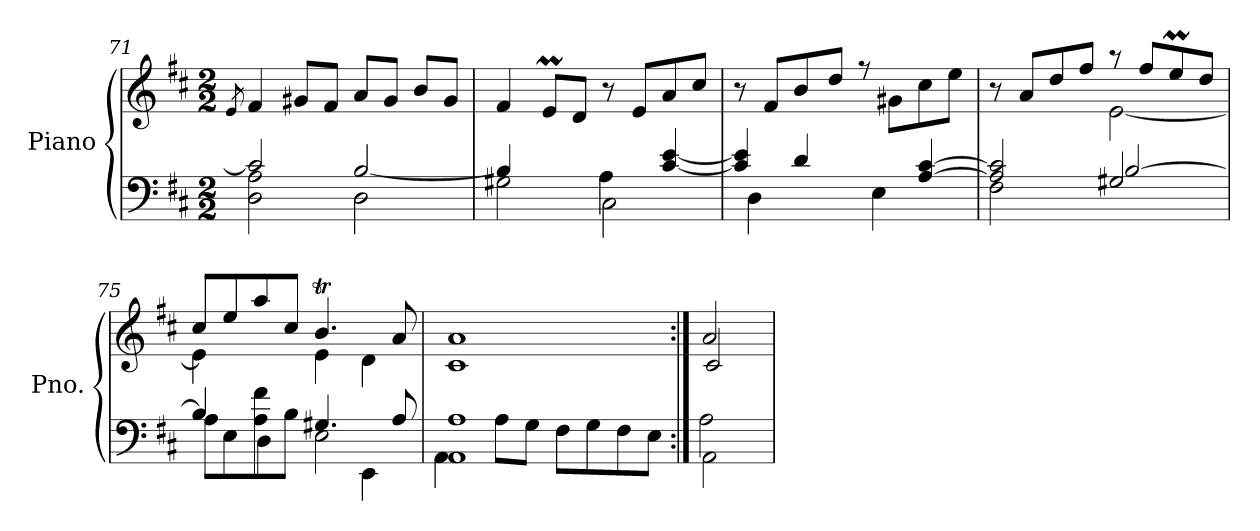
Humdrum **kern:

**kern	**kern
*part1	*part1
*staff2	*staff1
*I"Piano	*
*I'Pno.	*
*clefF4	*clefG2
*k[f#c#]	*k[f#c#]
*M2/2	*M2/2
=71	=71
.	8qe/
*^	*
2D\ 2A\	2c#/]	4f#/
.	.	8g#X/L
.	.	8f#/J
2D\	[2B/	8a/L
.	.	8g#/J
.	.	8b/L
.	.	8g#/J
=72	=72	=72
*^	*^	*
2G#X\	4B/	2ryy	4B/yy]	4f#/
.	4ryy	.	4ryy	8eM/L
.	.	.	.	8d/J
2ryy	2C#\	4C#\yy	4A\	8r
.	.	.	.	8e/L
.	.	4ryy	[4c#/ [4e/	8a/
.	.	.	.	8cc#/J
*	*	*v	*v	*
=73	=73	=73	=73
*	*	*	*^
2D\yy	4D\	4c#/] 4e/]	8r	4ryy
.	.	.	8f#/L	.
!	!	!LO:N:head=solid	!	!
.	4ryy	2d/	8b/	2b\yy
.	.	.	8dd/J	.
2E\yy	4E\	.	8r	.
.	.	.	8g#X\L	.
.	4ryy	[4A/ [4c#/	8cc#\	4ryy
.	.	.	8ee\J	.
!!LO:PB:g=z	!!
=74	=74	=74	=74	=74
2F#\	2ryy	2A/] 2c#/]	8r	2ryy
.	.	.	8a/L	.
.	.	.	8dd/	.
.	.	.	8ff#/J	.
2G#X/	4G#/yy	[2B/	8r	[2e\
.	.	.	8ff#/L	.
.	4ryy	.	8eeM/	.
.	.	.	8dd/J	.
=75	=75	=75	=75	=75
*	*	*^	*	*
4ryy	4ryy	4B/]	8A\L	8cc#/L	4e\]
.	.	.	8E\	8ee/	.
4f#\	4D\	4ryy	8A\	8aa/	4ryy
.	.	.	8B\J	8cc#/J	.
2ryy	2E\	4E\yy	4.G#X/	4.bT/	4e\
.	.	4EE\	.	.	4d\
.	.	.	8A/	8a/	.
*	*	*v	*v	*	*
=76	=76	=76	=76	=76
1AA	4AA\	1A	1a	1c#
.	8A\L	.	.	.
.	8G\J	.	.	.
.	8F#\L	.	.	.
.	8G\	.	.	.
.	8F#\	.	.	.
.	8E\J	.	.	.
*	*v	*v	*	*
!!LO:LB:g=z	!!
=77:|!	=77:|!	=77:|!	=77:|!
2AA\	2A\	2a/	2c#/
*v	*v	*	*
*	*v	*v
=	=
*-	*-
